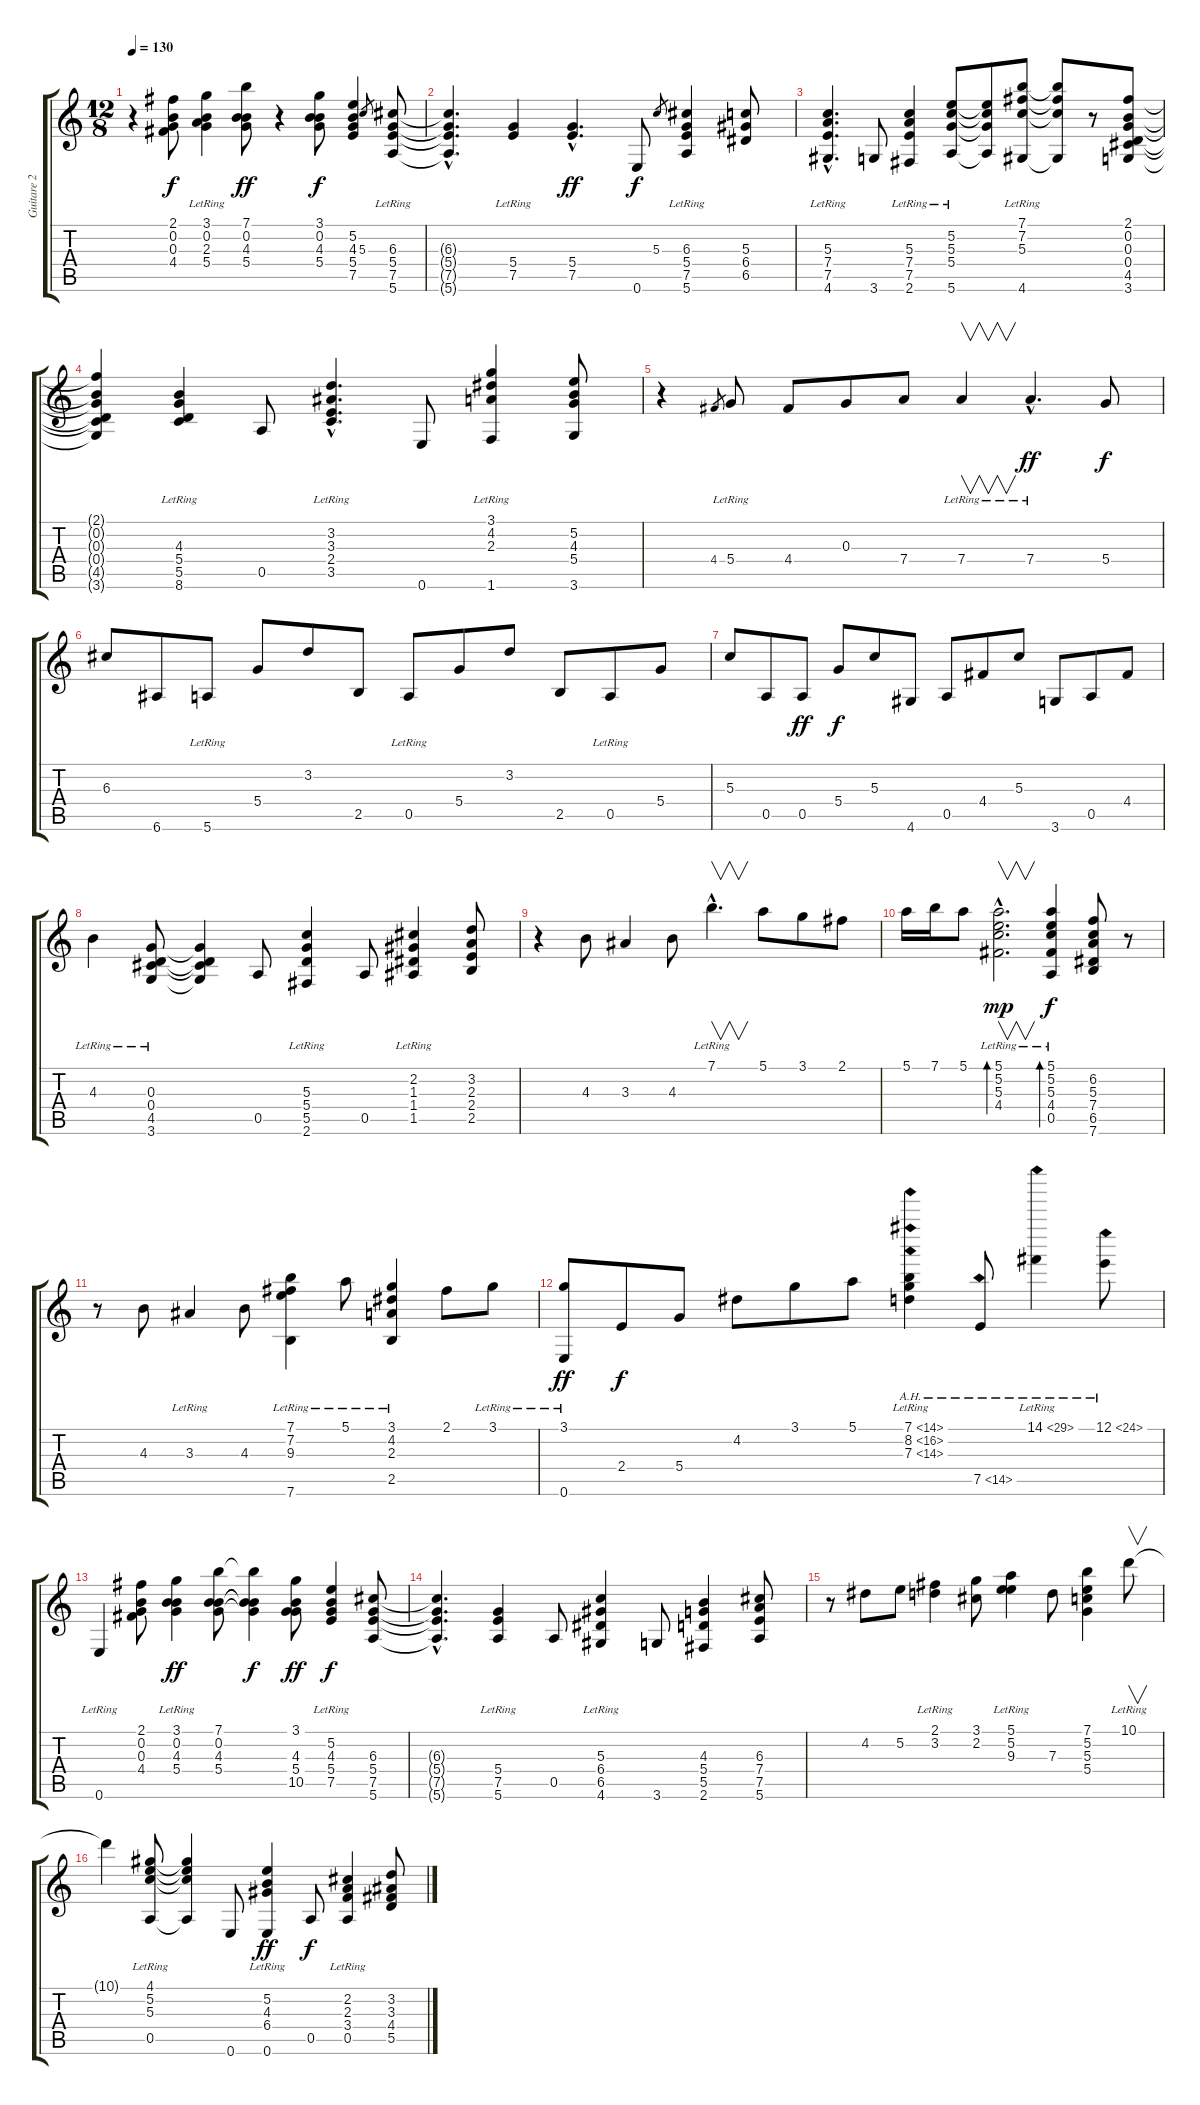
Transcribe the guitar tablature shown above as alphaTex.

\track ("Guitare 2" "Guitare 2") {instrument electricbasspick}
\staff {score tabs}
\tuning (E4 B3 G3 D3 A2 E2) {hide}
\ts (12 8)
\tempo 130
\clef g2
\ks c
r.4{dy f} (2.1 0.2 0.3 4.4).8 (3.1 0.2 2.3 5.4{lr}).4 (7.1 0.2 4.3 5.4).8{dy ff} r.4 (3.1 0.2 4.3 5.4).8{dy f} (5.2 4.3 5.4 7.5).4 5.3.8{gr} (6.3 5.4 7.5{lr} 5.6{lr}).8 |
(6.3{hac t} 5.4{hac t} 7.5{hac t} 5.6{hac t}).4{d} (5.4 7.5{lr}).4 (5.4{hac} 7.5{hac}).4{d dy ff} 0.6.8{dy f} 5.3.8{gr} (6.3 5.4 7.5 5.6{lr}).4 (5.3 6.4 6.5).8 |
(5.3{hac} 7.4{hac} 7.5{hac} 4.6{hac lr}).4{d} 3.6.8 (5.3 7.4 7.5 2.6{lr}).4 (5.2 5.3 5.4 5.6{lr}).8 (5.2{t} 5.3{t} 5.4{t} 5.6{t}).8 (7.1 7.2 5.3 4.6{lr}).8 (7.1{t} 7.2{t} 5.3{t} 4.6{t}).8 r.8 (2.1 0.2 0.3 0.4 4.5 3.6).8 |
(2.1{t} 0.2{t} 0.3{t} 0.4{t} 4.5{t} 3.6{t}).4 (4.3 5.4 5.5 8.6{lr}).4 0.5.8 (3.2{hac} 3.3{hac} 2.4{hac} 3.5{hac lr}).4{d} 0.6.8 (3.1 4.2 2.3 1.6{lr}).4 (5.2 4.3 5.4 3.6).8 |
r.4 4.4.8{gr} 5.4{lr}.8 4.4.8 0.3.8 7.4.8 7.4{lr}.4{v} 7.4{hac lr}.4{d dy ff} 5.4.8{dy f} |
6.3.8 6.6.8 5.6{lr}.8 5.4.8 3.2.8 2.5.8 0.5{lr}.8 5.4.8 3.2.8 2.5.8 0.5{lr}.8 5.4.8 |
5.3.8 0.5.8 0.5.8{dy ff} 5.4.8{dy f} 5.3.8 4.6.8 0.5.8 4.4.8 5.3.8 3.6.8 0.5.8 4.4.8 |
4.3{lr}.4 (0.3 0.4{lr} 4.5{lr} 3.6{lr}).8 (0.3{t} 0.4{t} 4.5{t} 3.6{t}).4 0.5.8 (5.3 5.4 5.5 2.6{lr}).4 0.5.8 (2.2 1.3 1.4 1.5{lr}).4 (3.2 2.3 2.4 2.5).8 |
r.4 4.3.8 3.3.4 4.3.8 7.1{hac lr}.4{v d} 5.1.8 3.1.8 2.1.8 |
5.1.16 7.1.16 5.1.8 (5.1{hac} 5.2{hac} 5.3{hac} 4.4{hac lr}).2{v d bd 480 dy mp} (5.1{lr} 5.2{lr} 5.3{lr} 4.4{lr} 0.5{lr}).4{bd 240 dy f} (6.2 5.3 7.4 6.5 7.6).8 r.8 |
r.8 4.3.8 3.3{lr}.4 4.3.8 (7.1 7.2 9.3 7.6{lr}).4 5.1{lr}.8 (3.1 4.2 2.3 2.5{lr}).4 2.1.8 3.1{lr}.8 |
(3.1 0.6{lr}).8{dy ff} 2.4.8{dy f} 5.4.8 4.2.8 3.1.8 5.1.8 (7.1{ah 7} 8.2{ah 8} 7.3{ah 7 lr}).4 7.5{ah 7}.8 14.1{ah 15 lr}.4 12.1{ah 12}.8 |
0.6{lr}.4 (2.1 0.2 0.3 4.4).8 (3.1 0.2 4.3{lr} 5.4{lr}).4{dy ff} (7.1 0.2 4.3 5.4).8 (7.1{t} 0.2{t} 4.3{t} 5.4{t}).4{dy f} (3.1 4.3 5.4 10.5).8{dy ff} (5.2{lr} 4.3{lr} 5.4{lr} 7.5{lr}).4{dy f} (6.3 5.4 7.5 5.6).8 |
(6.3{hac t} 5.4{hac t} 7.5{hac t} 5.6{hac t}).4{d} (5.4 7.5 5.6{lr}).4 0.5.8 (5.3 6.4 6.5 4.6{lr}).4 3.6.8 (4.3 5.4 5.5 2.6).4 (6.3 7.4 7.5 5.6).8 |
r.8 4.2.8 5.2.8 (2.1 3.2{lr}).4 (3.1 2.2).8 (5.1{lr} 5.2{lr} 9.3{lr}).4 7.3.8 (7.1 5.2 5.3 5.4).4 10.1{lr}.8{v} |
10.1{t}.4 (4.1{lr} 5.2{lr} 5.3{lr} 0.5{lr}).8 (4.1{t} 5.2{t} 5.3{t} 0.5{t}).4 0.6.8 (5.2 4.3 6.4 0.6{lr}).4{dy ff} 0.5.8{dy f} (2.2 2.3 3.4 0.5{lr}).4 (3.2 3.3 4.4 5.5).8
